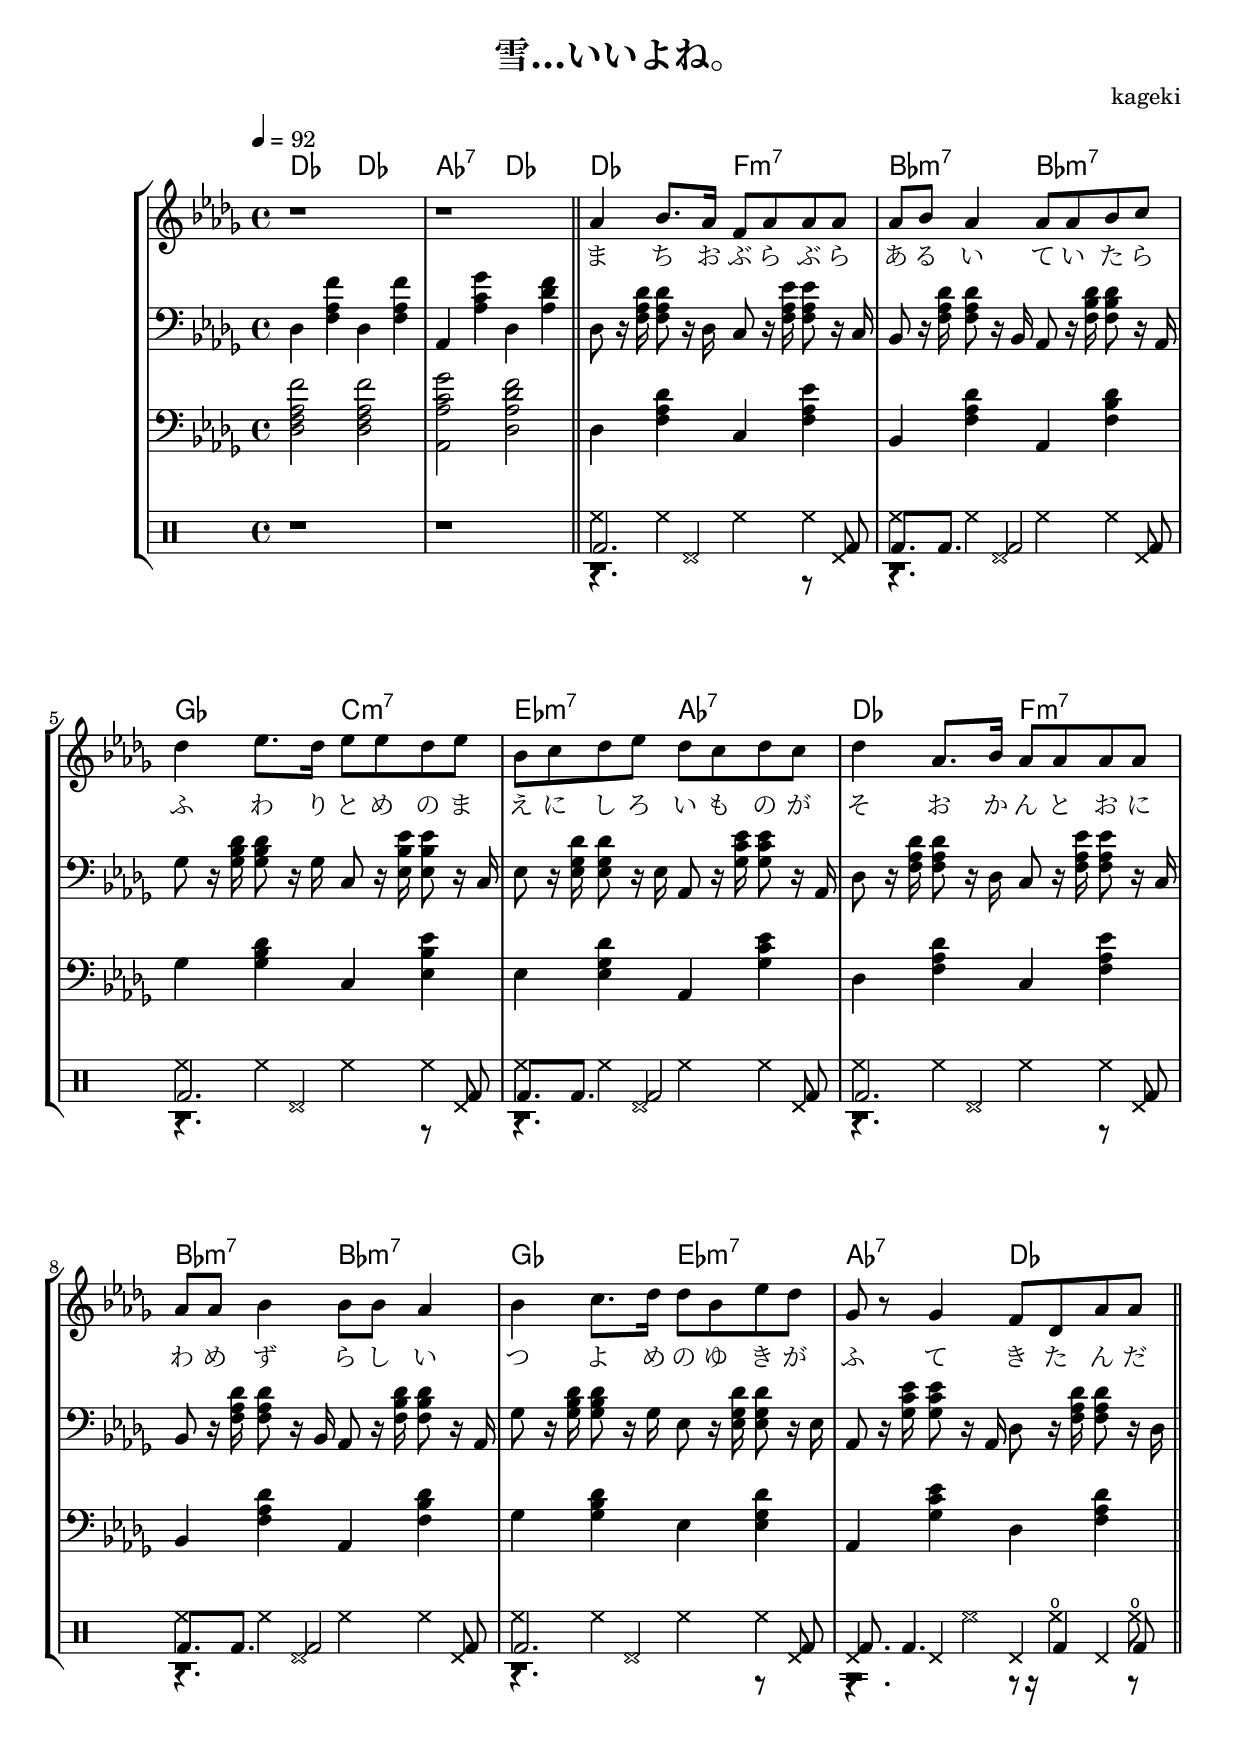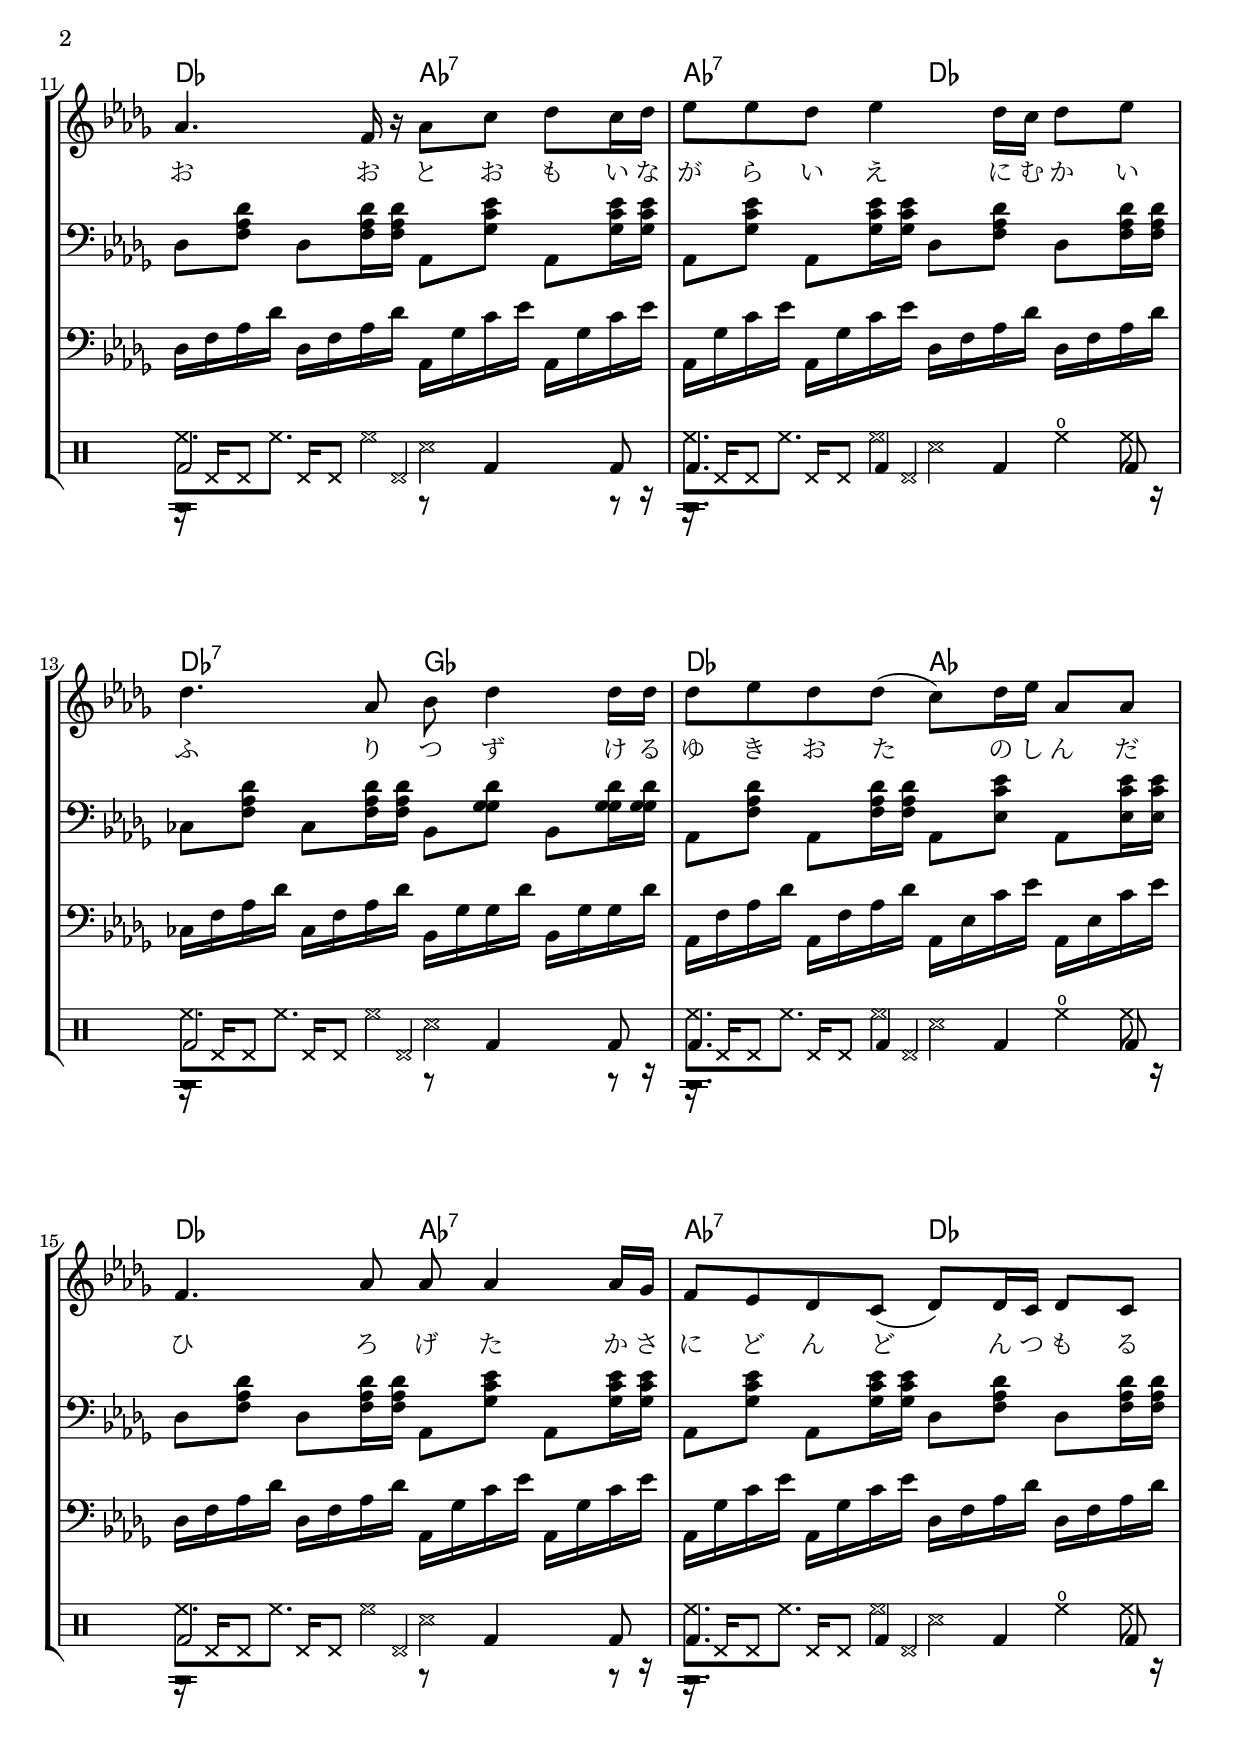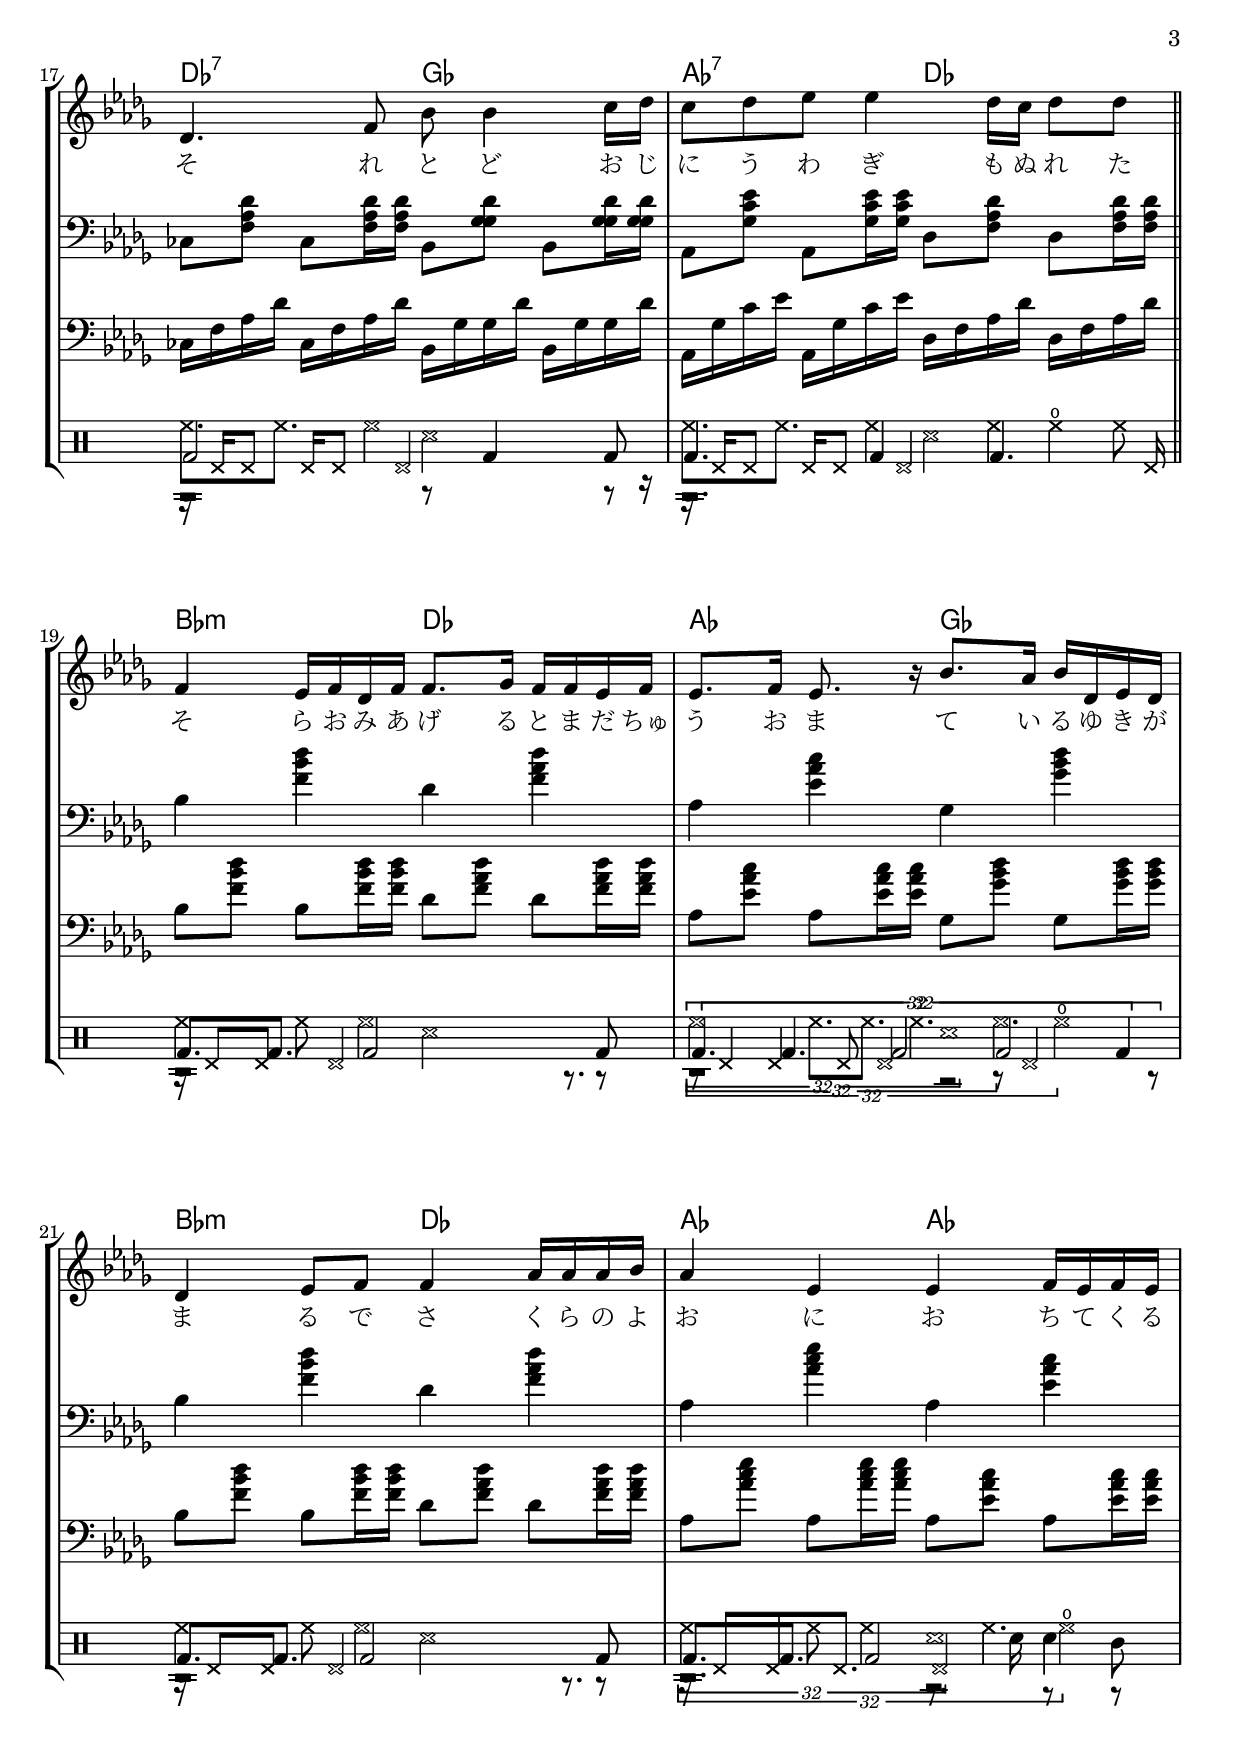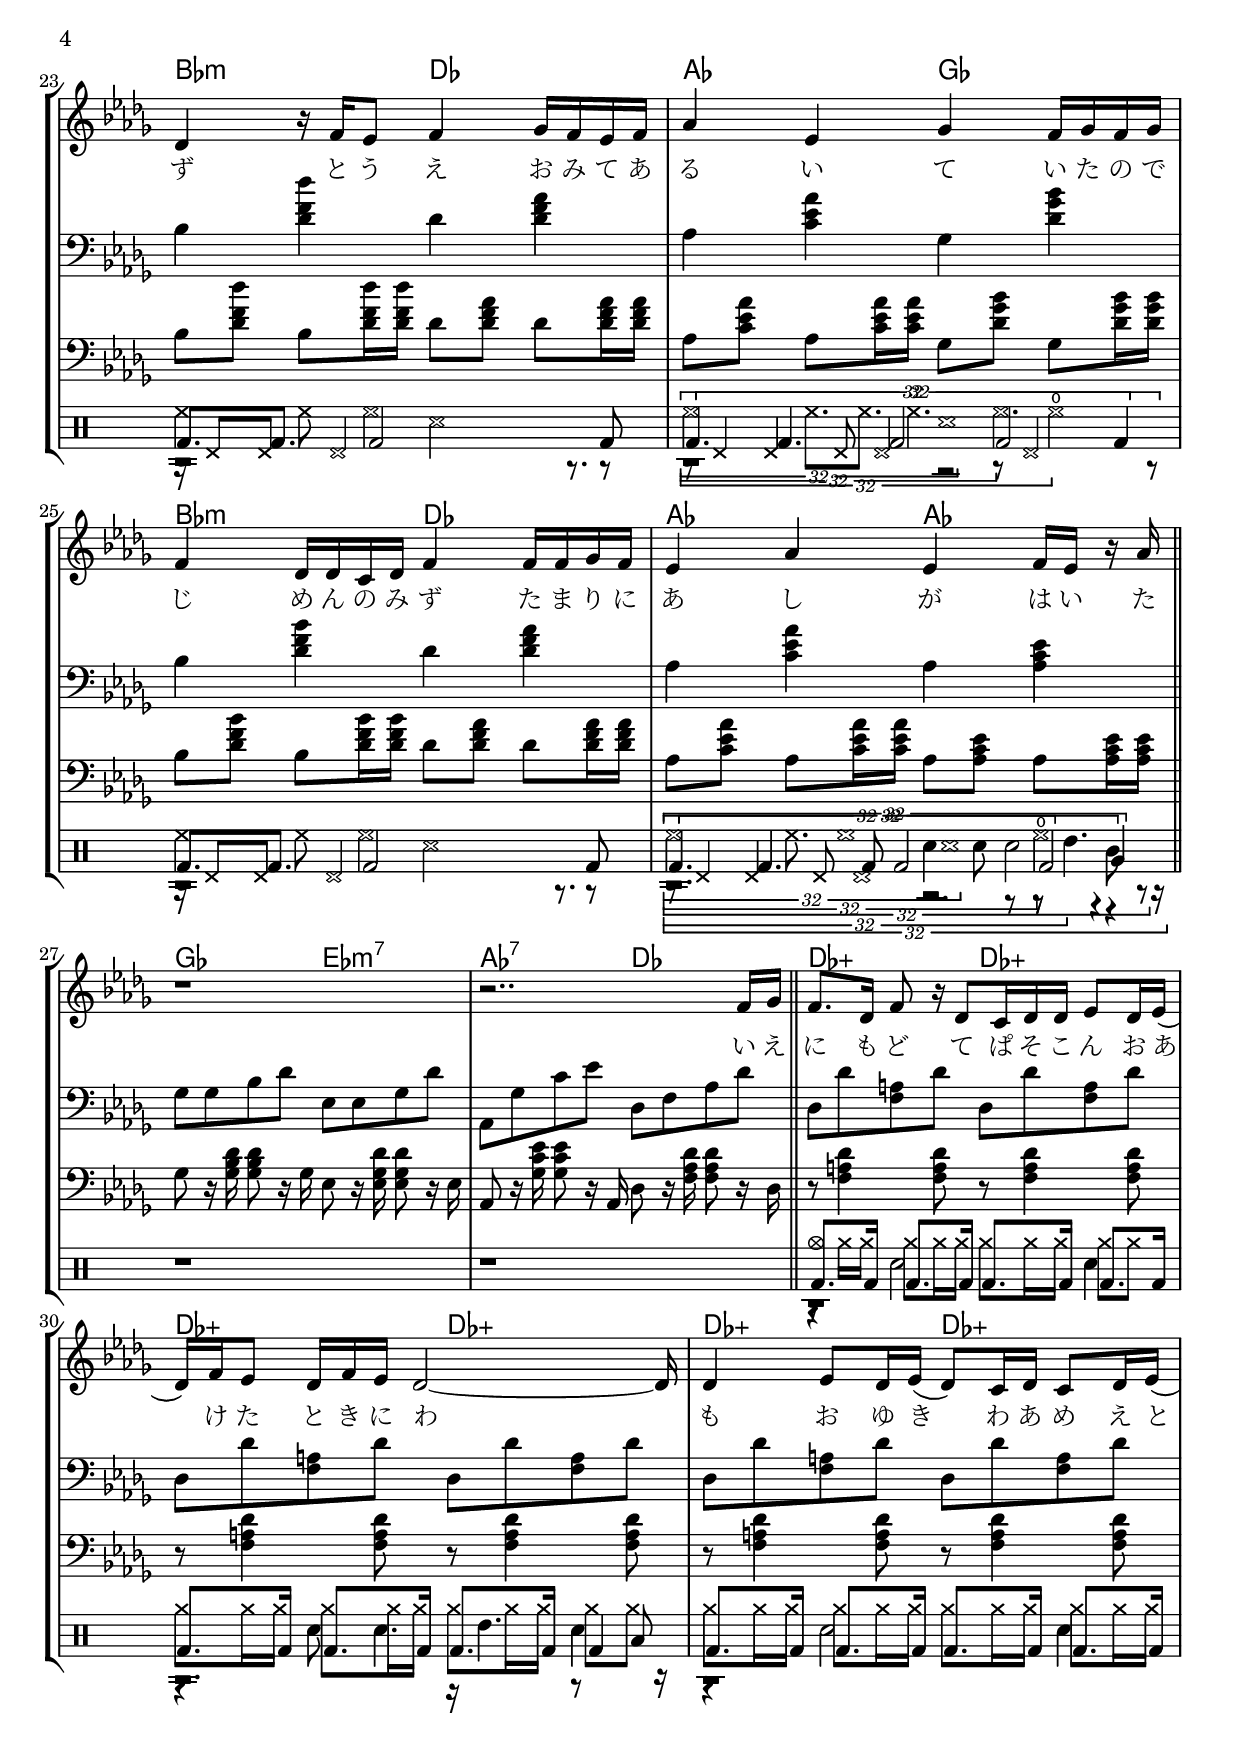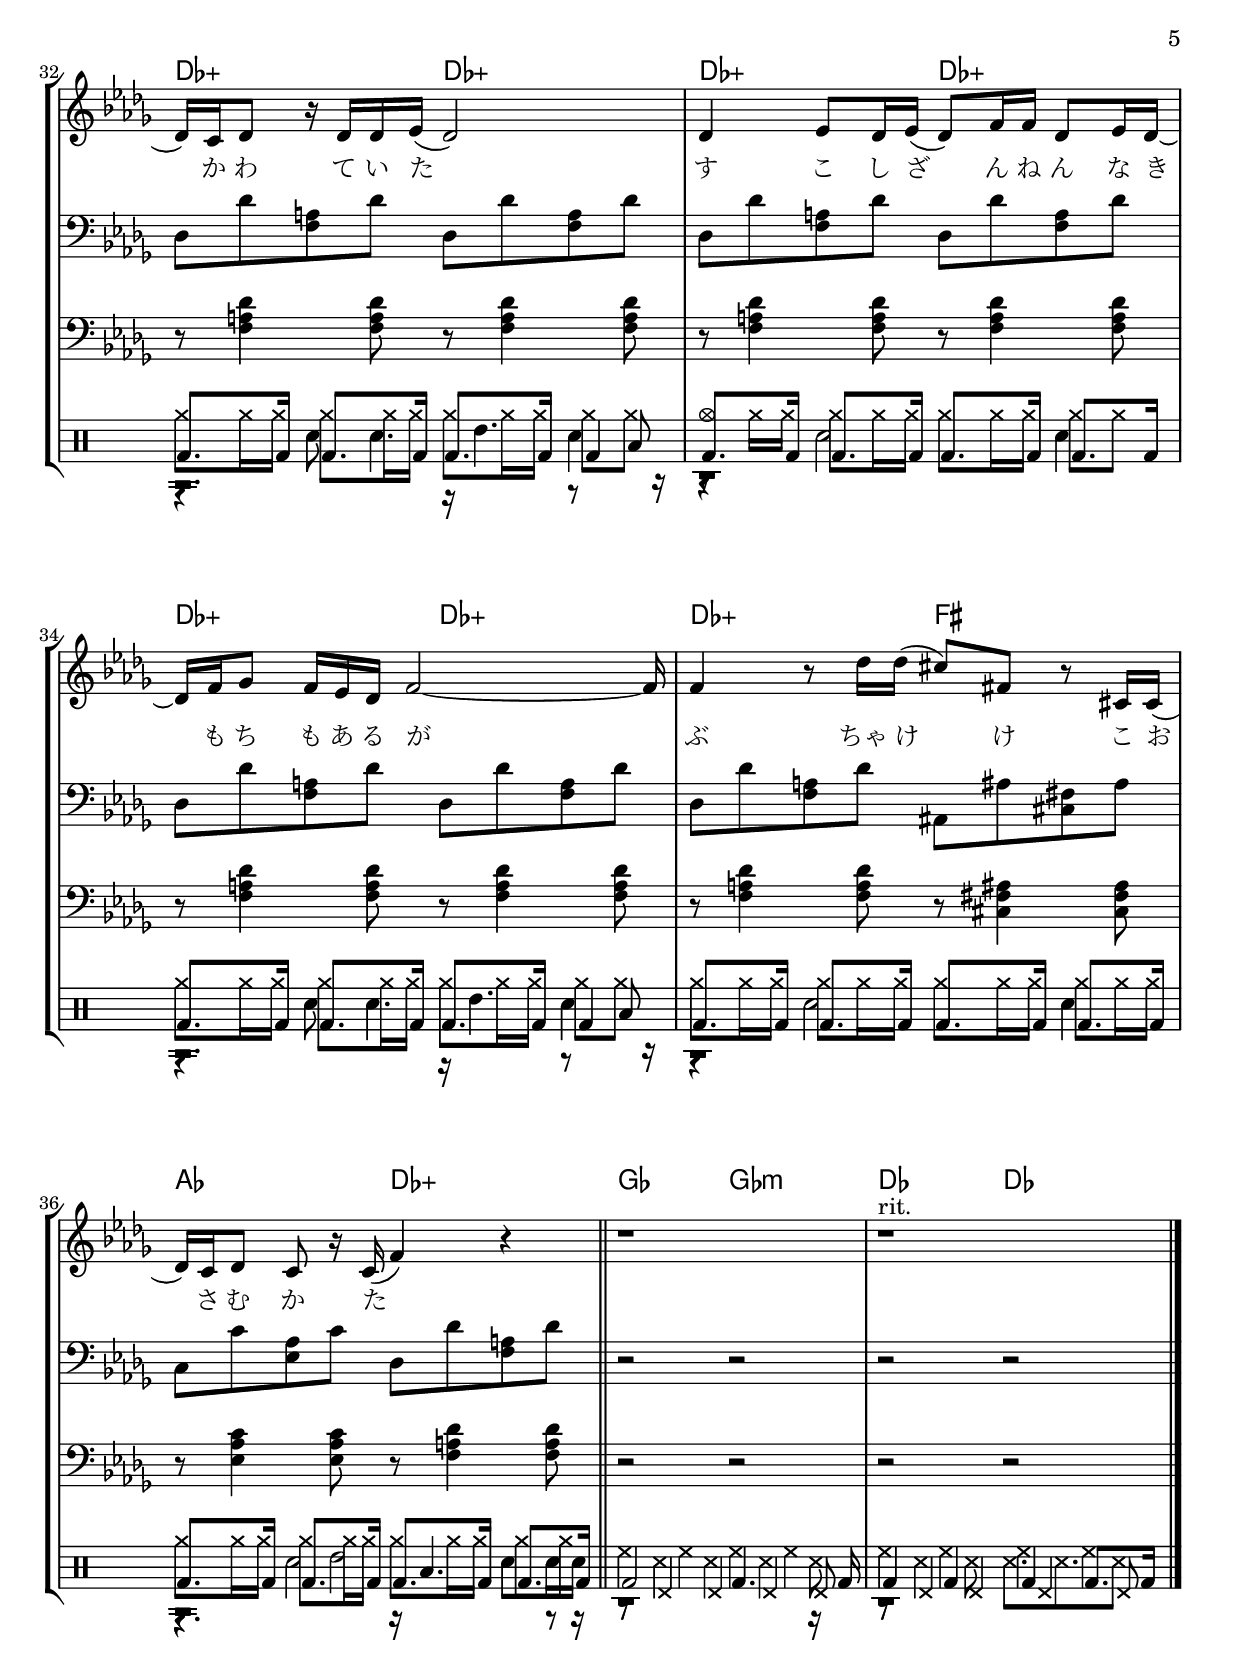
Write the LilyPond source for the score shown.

\version "2.12.1"

\header {
	title = \markup {雪…いいよね。}
	composer = \markup \center-column {kageki}
}

harmony = \chordmode {
	des2 des as:7 des 

	des f:min7 bes:min7 bes:min7 ges c:min7 es:min7 as:7 des f:min7 bes:min7 bes:min7 ges es:min7 as:7 des 

	des as:7 as:7 des des:7 ges des as des as:7 as:7 des des:7 ges as:7 des 

	bes:m des as ges bes:m des as as bes:m des as ges bes:m des as as 

	ges es:min7 as:7 des 

	des:aug des:aug des:aug des:aug des:aug des:aug des:aug des:aug des:aug des:aug des:aug des:aug des:aug fis as des:aug 

	ges ges:m des des 
}

melody = {
	\key des \major
	\tempo 4 = 92
	r1 | r1   
	\set Staff.midiInstrument = #"mmi0.42"
	 as'4  bes'8.  as'16  f'8  as'8  as'8  as'8 
	as'8  bes'8  as'4  as'8  as'8  bes'8  c''8 
	des''4  es''8.  des''16  es''8  es''8  des''8  es''8 
	bes'8  c''8  des''8  es''8  des''8  c''8  des''8  c''8 
	des''4  as'8.  bes'16  as'8  as'8  as'8  as'8 
	as'8  as'8  bes'4  bes'8  bes'8  as'4 
	bes'4  c''8.  des''16  des''8  bes'8  es''8  des''8 
	ges'8  r8  ges'4  f'8  des'8  as'8  as'8
	\set Staff.midiInstrument = #"mmi0.42"
	 as'4.  f'16  r16  as'8  c''8  des''8  c''16  des''16 
	es''8  es''8  des''8  es''4  des''16  c''16  des''8  es''8 
	des''4.  as'8  bes'8  des''4  des''16  des''16 
	des''8  es''8  des''8  des''8  (c''8)  des''16  es''16  as'8  as'8 
	f'4.  as'8  as'8  as'4  as'16  ges'16 
	f'8  es'8  des'8  c'8  (des'8)  des'16  c'16  des'8  c'8 
	des'4.  f'8  bes'8  bes'4  c''16  des''16 
	c''8  des''8  es''8  es''4  des''16  c''16  des''8  des''8
	\set Staff.midiInstrument = #"mmi0.42"
	 f'4  es'16  f'16  des'16  f'16  f'8.  ges'16  f'16  f'16  es'16  f'16 
	es'8.  f'16  es'8.  r16  bes'8.  as'16  bes'16  des'16  es'16  des'16 
	des'4  es'8  f'8  f'4  as'16  as'16  as'16  bes'16 
	as'4  es'4  es'4  f'16  es'16  f'16  es'16 
	des'4  r16  f'16  es'8  f'4  ges'16  f'16  es'16  f'16 
	as'4  es'4  ges'4  f'16  ges'16  f'16  ges'16 
	f'4  des'16  des'16  c'16  des'16  f'4  f'16  f'16  ges'16  f'16 
	es'4  as'4  es'4  f'16  es'16  r16  as'16
	r1 | r2.. 
	\set Staff.midiInstrument = #"mmi0.42"
	f'16  ges'16 
	f'8.  des'16  f'8  r16  des'8  c'16  des'16  des'16  es'8  des'16  es'16 
	(des'16)  f'16  es'8  des'16  f'16  es'16  des'2~des'16 
	des'4  es'8  des'16  es'16  (des'8)  c'16  des'16  c'8  des'16  es'16 
	(des'16)  c'16  des'8  r16  des'16  des'16  es'16  (des'2) 
	des'4  es'8  des'16  es'16  (des'8)  f'16  f'16  des'8  es'16  des'16~ 
	des'16  f'16  ges'8  f'16  es'16  des'16  f'2~f'16 
	f'4  r8  des''16  des''16  (cis''8)  fis'8  r8  cis'16  cis'16 
	(des'16)  c'16  des'8  c'8  r16  c'16  (f'4)  	r4 	r1 | r1^"rit." \bar "|."
}

words = \lyricmode {
	
	ま  ち  お  ぶ  ら  ぶ  ら  あ  る  い  て  い  た  ら  ふ  わ  り  と  め  の  ま  え  に  し  ろ  い  も  の  が  そ  お  か  ん  と  お  に  わ  め  ず  ら  し  い  つ  よ  め  の  ゆ  き  が  ふ  て  き  た  ん  だ  
	お  お  と  お  も  い  な  が  ら  い  え  に  む  か  い  ふ  り  つ  ず  け  る  ゆ  き  お  た  の  し  ん  だ  ひ  ろ  げ  た  か  さ  に  ど  ん  ど  ん  つ  も  る  そ  れ  と  ど  お  じ  に  う  わ  ぎ  も  ぬ  れ  た  
	そ  ら  お  み  あ  げ  る  と  ま  だ  ちゅ  う  お  ま  て  い  る  ゆ  き  が  ま  る  で  さ  く  ら  の  よ  お  に  お  ち  て  く  る  ず  と  う  え  お  み  て  あ  る  い  て  い  た  の  で  じ  め  ん  の  み  ず  た  ま  り  に  あ  し  が  は  い  た  
	
	い  え  に  も  ど  て  ぱ  そ  こ  ん  お  あ  け  た  と  き  に  わ  も  お  ゆ  き  わ  あ  め  え  と  か  わ  て  い  た  す  こ  し  ざ  ん  ね  ん  な  き  も  ち  も  あ  る  が  ぶ  ちゃ  け  け  こ  お  さ  む  か  た  
	
}

tempochange = {
	\tempo 4 = 92
	r1 | r1 \bar "||"
	\tempo 4 = 92
	r1 | r1 | r1 | r1 | r1 | r1 | r1 | r1 \bar "||"
	\tempo 4 = 92
	r1 | r1 | r1 | r1 | r1 | r1 | r1 | r1 \bar "||"
	\tempo 4 = 92
	r1 | r1 | r1 | r1 | r1 | r1 | r1 | r1 \bar "||"
	\tempo 4 = 92
	r1 | r1 \bar "||"
	\tempo 4 = 92
	r1 | r1 | r1 | r1 | r1 | r1 | r1 | r1 \bar "||"
	\tempo 4 = 92
	r1 | \tempo 4 = 69 r2 \tempo 4 = 61 r2 \bar "|."
}

mainacc = {
	\clef bass
	\set Staff.midiInstrument = #"Harpsichord"
	\key des \major
	\tempo 4 = 92
	des4 <f as f'>4
	des4 <f as f'>4
	as,4 <as c' ges'>4
	des4 <as des' f'>4
	\bar "||"

	\set Staff.midiInstrument = #"Drawbar Organ"
	des8 r16 <f as des'>16 <f as des'>8 r16 des16
	c8 r16 <f as es'>16 <f as es'>8 r16 c16
	bes,8 r16 <f as des'>16 <f as des'>8 r16 bes,16
	as,8 r16 <f bes des'>16 <f bes des'>8 r16 as,16
	ges8 r16 <ges bes des'>16 <ges bes des'>8 r16 ges16
	c8 r16 <es bes es'>16 <es bes es'>8 r16 c16
	es8 r16 <es ges des'>16 <es ges des'>8 r16 es16
	as,8 r16 <ges c' es'>16 <ges c' es'>8 r16 as,16
	des8 r16 <f as des'>16 <f as des'>8 r16 des16
	c8 r16 <f as es'>16 <f as es'>8 r16 c16
	bes,8 r16 <f as des'>16 <f as des'>8 r16 bes,16
	as,8 r16 <f bes des'>16 <f bes des'>8 r16 as,16
	ges8 r16 <ges bes des'>16 <ges bes des'>8 r16 ges16
	es8 r16 <es ges des'>16 <es ges des'>8 r16 es16
	as,8 r16 <ges c' es'>16 <ges c' es'>8 r16 as,16
	des8 r16 <f as des'>16 <f as des'>8 r16 des16
	\bar "||"

	\set Staff.midiInstrument = #"Viola"
	des8 <f as des'> des <f as des'>16 <f as des'>
	as,8 <ges c' es'> as, <ges c' es'>16 <ges c' es'>
	as,8 <ges c' es'> as, <ges c' es'>16 <ges c' es'>
	des8 <f as des'> des <f as des'>16 <f as des'>
	ces8 <f as des'> ces <f as des'>16 <f as des'>
	bes,8 <ges ges des'> bes, <ges ges des'>16 <ges ges des'>
	as,8 <f as des'> as, <f as des'>16 <f as des'>
	as,8 <es c' es'> as, <es c' es'>16 <es c' es'>
	des8 <f as des'> des <f as des'>16 <f as des'>
	as,8 <ges c' es'> as, <ges c' es'>16 <ges c' es'>
	as,8 <ges c' es'> as, <ges c' es'>16 <ges c' es'>
	des8 <f as des'> des <f as des'>16 <f as des'>
	ces8 <f as des'> ces <f as des'>16 <f as des'>
	bes,8 <ges ges des'> bes, <ges ges des'>16 <ges ges des'>
	as,8 <ges c' es'> as, <ges c' es'>16 <ges c' es'>
	des8 <f as des'> des <f as des'>16 <f as des'>
	\bar "||"

	\set Staff.midiInstrument = #"Trumpet"
	bes4 <f' bes' des''>4
	des'4 <f' as' des''>4
	as4 <es' as' c''>4
	ges4 <ges' bes' des''>4
	bes4 <f' bes' des''>4
	des'4 <f' as' des''>4
	as4 <as' c'' es''>4
	as4 <es' as' c''>4
	bes4 <des' f' des''>4
	des'4 <des' f' as'>4
	as4 <c' es' as'>4
	ges4 <des' ges' bes'>4
	bes4 <des' f' bes'>4
	des'4 <des' f' as'>4
	as4 <c' es' as'>4
	as4 <as c' es'>4
	\bar "||"

	\set Staff.midiInstrument = #"Acoustic Guitar (steel)"
	ges8 ges8 bes8 des'8
	es8 es8 ges8 des'8
	as,8 ges8 c'8 es'8
	des8 f8 as8 des'8
	\bar "||"

	\set Staff.midiInstrument = #"Harmonica"
	des8 des' <f a> des'
	des8 des' <f a> des'
	des8 des' <f a> des'
	des8 des' <f a> des'
	des8 des' <f a> des'
	des8 des' <f a> des'
	des8 des' <f a> des'
	des8 des' <f a> des'
	des8 des' <f a> des'
	des8 des' <f a> des'
	des8 des' <f a> des'
	des8 des' <f a> des'
	des8 des' <f a> des'
	ais,8 ais <cis fis> ais
	c8 c' <es as> c'
	des8 des' <f a> des'
	\bar "||"

	\set Staff.midiInstrument = #"Reverse Cymbal"
	r2
	r2
	r2
	r2
	\bar "|."
}

subacc = {
	\clef bass
	\set Staff.midiInstrument = #"Electric Bass (finger)"
	\key des \major
	\tempo 4 = 92
	<des f as f'>2
	<des f as f'>2
	<as, as c' ges'>2
	<des as des' f'>2
	\bar "||"

	\set Staff.midiInstrument = #"FX 7 (echoes)"
	des4 <f as des'>4
	c4 <f as es'>4
	bes,4 <f as des'>4
	as,4 <f bes des'>4
	ges4 <ges bes des'>4
	c4 <es bes es'>4
	es4 <es ges des'>4
	as,4 <ges c' es'>4
	des4 <f as des'>4
	c4 <f as es'>4
	bes,4 <f as des'>4
	as,4 <f bes des'>4
	ges4 <ges bes des'>4
	es4 <es ges des'>4
	as,4 <ges c' es'>4
	des4 <f as des'>4
	\bar "||"

	\set Staff.midiInstrument = #"Alto Sax"
	des16 f as des' des f as des'
	as,16 ges c' es' as, ges c' es'
	as,16 ges c' es' as, ges c' es'
	des16 f as des' des f as des'
	ces16 f as des' ces f as des'
	bes,16 ges ges des' bes, ges ges des'
	as,16 f as des' as, f as des'
	as,16 es c' es' as, es c' es'
	des16 f as des' des f as des'
	as,16 ges c' es' as, ges c' es'
	as,16 ges c' es' as, ges c' es'
	des16 f as des' des f as des'
	ces16 f as des' ces f as des'
	bes,16 ges ges des' bes, ges ges des'
	as,16 ges c' es' as, ges c' es'
	des16 f as des' des f as des'
	\bar "||"

	\set Staff.midiInstrument = #"Oboe"
	bes8 <f' bes' des''> bes <f' bes' des''>16 <f' bes' des''>
	des'8 <f' as' des''> des' <f' as' des''>16 <f' as' des''>
	as8 <es' as' c''> as <es' as' c''>16 <es' as' c''>
	ges8 <ges' bes' des''> ges <ges' bes' des''>16 <ges' bes' des''>
	bes8 <f' bes' des''> bes <f' bes' des''>16 <f' bes' des''>
	des'8 <f' as' des''> des' <f' as' des''>16 <f' as' des''>
	as8 <as' c'' es''> as <as' c'' es''>16 <as' c'' es''>
	as8 <es' as' c''> as <es' as' c''>16 <es' as' c''>
	bes8 <des' f' des''> bes <des' f' des''>16 <des' f' des''>
	des'8 <des' f' as'> des' <des' f' as'>16 <des' f' as'>
	as8 <c' es' as'> as <c' es' as'>16 <c' es' as'>
	ges8 <des' ges' bes'> ges <des' ges' bes'>16 <des' ges' bes'>
	bes8 <des' f' bes'> bes <des' f' bes'>16 <des' f' bes'>
	des'8 <des' f' as'> des' <des' f' as'>16 <des' f' as'>
	as8 <c' es' as'> as <c' es' as'>16 <c' es' as'>
	as8 <as c' es'> as <as c' es'>16 <as c' es'>
	\bar "||"

	\set Staff.midiInstrument = #"Electric Guitar (clean)"
	ges8 r16 <ges bes des'>16 <ges bes des'>8 r16 ges16
	es8 r16 <es ges des'>16 <es ges des'>8 r16 es16
	as,8 r16 <ges c' es'>16 <ges c' es'>8 r16 as,16
	des8 r16 <f as des'>16 <f as des'>8 r16 des16
	\bar "||"

	\set Staff.midiInstrument = #"Synth Bass 1"
	r8 <f a des'>4 <f a des'>8
	r8 <f a des'>4 <f a des'>8
	r8 <f a des'>4 <f a des'>8
	r8 <f a des'>4 <f a des'>8
	r8 <f a des'>4 <f a des'>8
	r8 <f a des'>4 <f a des'>8
	r8 <f a des'>4 <f a des'>8
	r8 <f a des'>4 <f a des'>8
	r8 <f a des'>4 <f a des'>8
	r8 <f a des'>4 <f a des'>8
	r8 <f a des'>4 <f a des'>8
	r8 <f a des'>4 <f a des'>8
	r8 <f a des'>4 <f a des'>8
	r8 <cis fis ais>4 <cis fis ais>8
	r8 <es as c'>4 <es as c'>8
	r8 <f a des'>4 <f a des'>8
	\bar "||"

	\set Staff.midiInstrument = #"Acoustic grand"
	r2
	r2
	r2
	r2
	\bar "|."
}

percA = {
	\drummode {
	r1 |r1 \bar "||"
	r1  |r1  |r1  |r1  |r1  |r1  |r1  |r2 r8 hho4 hho8  \bar "||"
	r1  |r2. hho4  |r1  |r2. hho4  |r1  |r2. hho4  |r1  |r2. hho4  \bar "||"
	hh4 hh8 hh2 r8  |\times 16/32{ hh2 hh8. hh8. hh4. hh2. } |hh4 hh8 hh2 r8  |hh4 hh8 hh4 hh4.  |hh4 hh8 hh2 r8  |\times 16/32{ hh2 hh8. hh8. hh4. hh2. } |hh4 hh8 hh2 r8  |\times 16/32{ hh2 hh8. hh1 r4 r16 } \bar "||"
	r1 |r1 \bar "||"
	r8 cymr16 cymr16 cymr8 cymr16 cymr16 cymr8 cymr16 cymr16 cymr8 cymr8  |cymr8 cymr16 cymr16 cymr8 cymr16 cymr16 cymr8 cymr16 cymr16 cymr8 cymr8  |cymr8 cymr16 cymr16 cymr8 cymr16 cymr16 cymr8 cymr16 cymr16 cymr8 cymr16 cymr16  |cymr8 cymr16 cymr16 cymr8 cymr16 cymr16 cymr8 cymr16 cymr16 cymr8 cymr8  |r8 cymr16 cymr16 cymr8 cymr16 cymr16 cymr8 cymr16 cymr16 cymr8 cymr8  |cymr8 cymr16 cymr16 cymr8 cymr16 cymr16 cymr8 cymr16 cymr16 cymr8 cymr8  |cymr8 cymr16 cymr16 cymr8 cymr16 cymr16 cymr8 cymr16 cymr16 cymr8 cymr16 cymr16  |cymr8 cymr16 cymr16 cymr8 cymr16 cymr16 cymr8 cymr16 cymr16 cymr8 cymr8  \bar "||"
	hh4 hh4 hh4 hh4  |hh4 hh4 hh4 hh4  \bar "|."
	}
}

percB = {
	\drummode {
	r1 |r1 \bar "||"
	r4. hhp2 hhp8  |r4. hhp2 hhp8  |r4. hhp2 hhp8  |r4. hhp2 hhp8  |r4. hhp2 hhp8  |r4. hhp2 hhp8  |r4. hhp2 hhp8  |hhp4 hhp4 hhp4 hhp4  \bar "||"
	r16 hhp16 hhp8 hhp16 hhp8 hhp2 r16  |r16 hhp16 hhp8 hhp16 hhp8 hhp2 r16  |r16 hhp16 hhp8 hhp16 hhp8 hhp2 r16  |r16 hhp16 hhp8 hhp16 hhp8 hhp2 r16  |r16 hhp16 hhp8 hhp16 hhp8 hhp2 r16  |r16 hhp16 hhp8 hhp16 hhp8 hhp2 r16  |r16 hhp16 hhp8 hhp16 hhp8 hhp2 r16  |r16 hhp16 hhp8 hhp16 hhp8 hhp2 hhp16  \bar "||"
	r16 hhp8 hhp8 hhp2 r8.  |\times 16/32{ r8 hhp4 hhp4 hhp8 hhp2 r8 hhp2 r8 } |r16 hhp8 hhp8 hhp2 r8.  |r16 hhp8 hhp8 hhp8. hhp2  |r16 hhp8 hhp8 hhp2 r8.  |\times 16/32{ r8 hhp4 hhp4 hhp8 hhp2 r8 hhp2 r8 } |r16 hhp8 hhp8 hhp2 r8.  |\times 16/32{ r8 hhp4 hhp4 hhp8 hhp1 r4 } \bar "||"
	r1 |r1 \bar "||"
	r4 sn2 sn4  |r4 sn8 sn4. sn4  |r4 sn2 sn4  |r4 sn8 sn4. sn4  |r4 sn2 sn4  |r4 sn8 sn4. sn4  |r4 sn2 sn4  |r4 sn2 sn8 sn16 sn16  \bar "||"
	r8 ss4 ss4 ss4 ss8  |r8 ss4 ss8 ss8. ss8. ss8  \bar "|."
	}
}

percC = {
	\drummode {
	r1 |r1 \bar "||"
	hh4 hh4 hh4 hh4  |hh4 hh4 hh4 hh4  |hh4 hh4 hh4 hh4  |hh4 hh4 hh4 hh4  |hh4 hh4 hh4 hh4  |hh4 hh4 hh4 hh4  |hh4 hh4 hh4 hh4  |r4. hh2 r8  \bar "||"
	hh8. hh8. hh2 r8  |hh8. hh8. hh2 hh8  |hh8. hh8. hh2 r8  |hh8. hh8. hh2 hh8  |hh8. hh8. hh2 r8  |hh8. hh8. hh2 hh8  |hh8. hh8. hh2 r8  |hh8. hh8. hh4 hh4 hh8  \bar "||"
	r1  |\times 16/32{ r1 r2 hho2 } |r1  |\times 16/32{ r1 r2 hho2 } |r1  |\times 16/32{ r1 r2 hho2 } |r1  |\times 16/32{ r1 r2 hho2 } \bar "||"
	r1 |r1 \bar "||"
	bd8. bd16 bd8. bd16 bd8. bd16 bd8. bd16  |bd8. bd16 bd8. bd16 bd8. bd16 bd4  |bd8. bd16 bd8. bd16 bd8. bd16 bd8. bd16  |bd8. bd16 bd8. bd16 bd8. bd16 bd4  |bd8. bd16 bd8. bd16 bd8. bd16 bd8. bd16  |bd8. bd16 bd8. bd16 bd8. bd16 bd4  |bd8. bd16 bd8. bd16 bd8. bd16 bd8. bd16  |bd8. bd16 bd8. bd16 bd8. bd16 bd8. bd16  \bar "||"
	r8 hhp4 hhp4 hhp4 hhp8  |r8 hhp4 hhp4 hhp4 hhp8  \bar "|."
	}
}

percD = {
	\drummode {
	r1 |r1 \bar "||"
	bd2. r8 bd8  |bd8. bd8. bd2 bd8  |bd2. r8 bd8  |bd8. bd8. bd2 bd8  |bd2. r8 bd8  |bd8. bd8. bd2 bd8  |bd2. r8 bd8  |bd8. bd4. r16 bd4 bd8  \bar "||"
	r2 ss2  |r2 ss2  |r2 ss2  |r2 ss2  |r2 ss2  |r2 ss2  |r2 ss2  |r2 ss2  \bar "||"
	bd8. bd8. bd2 bd8  |\times 16/32{ bd4. bd4. bd2 bd2 bd4 } |bd8. bd8. bd2 bd8  |bd8. bd8. bd2 r8  |bd8. bd8. bd2 bd8  |\times 16/32{ bd4. bd4. bd2 bd2 bd4 } |bd8. bd8. bd2 bd8  |\times 16/32{ bd4. bd4. bd8 bd2 r8 bd2 } \bar "||"
	r1 |r1 \bar "||"
	r1  |r2 r16 tommh4. r16  |r1  |r2 r16 tommh4. r16  |r1  |r2 r16 tommh4. r16  |r1  |r4. tommh2 r8  \bar "||"
	bd2 bd4. r16 bd16  |bd4 bd4 bd4 bd8. bd16  \bar "|."
	}
}

percE = {
	\drummode {
	r1 |r1 \bar "||"
	r1 | r1 | r1 | r1 | r1 | r1 | r1 | r1 \bar "||"
	bd2 r8 bd4 bd8  |bd4. bd4 bd4 bd8  |bd2 r8 bd4 bd8  |bd4. bd4 bd4 bd8  |bd2 r8 bd4 bd8  |bd4. bd4 bd4 bd8  |bd2 r8 bd4 bd8  |bd4. bd4 bd4.  \bar "||"
	r2 ss2  |\times 16/32{ r1 ss1 } |r2 ss2  |\times 16/32{ r1 ss1 } |r2 ss2  |\times 16/32{ r1 ss1 } |r2 ss2  |\times 16/32{ r1 ss1 } \bar "||"
	r1 |r1 \bar "||"
	r1  |r2. r8 toml8  |r1  |r2. r8 toml8  |r1  |r2. r8 toml8  |r1  |r2 r16 toml4. r16  \bar "||"
	r1 | r1 \bar "|."
	}
}

percF = {
	\drummode {
	r1 | r1 \bar "||"
	r1 | r1 | r1 | r1 | r1 | r1 | r1 | r1 \bar "||"
	r1 | r1 | r1 | r1 | r1 | r1 | r1 | r1 \bar "||"
	r1 |r1 |r1 |r2 r8. sn16 sn4  |r1 |r1 |r1 |\times 16/32{ r1 sn4 sn8 sn2 r8 } \bar "||"
	r1 | r1 \bar "||"
	cymc1  |r1 |r1 |r1 |cymc1  |r1 |r1 |r1 \bar "||"
	r1 | r1 \bar "|."
	}
}

percG = {
	\drummode {
	r1 | r1 \bar "||"
	r1 | r1 | r1 | r1 | r1 | r1 | r1 | r1 \bar "||"
	r1 | r1 | r1 | r1 | r1 | r1 | r1 | r1 \bar "||"
	r1 |r1 |r1 |r2. r8 tomml8  |r1 |r1 |r1 |r2. r8 tomml8  \bar "||"
	r1 | r1 \bar "||"
	r1 | r1 | r1 | r1 | r1 | r1 | r1 | r1 \bar "||"
	r1 | r1 \bar "|."
	}
}

percH = {
	\drummode {
	r1 | r1 \bar "||"
	r1 | r1 | r1 | r1 | r1 | r1 | r1 | r1 \bar "||"
	r1 | r1 | r1 | r1 | r1 | r1 | r1 | r1 \bar "||"
	r1 |r1 |r1 |r1 |r1 |r1 |r1 |\times 16/32{ r1 r2 r8 tommh4. } \bar "||"
	r1 | r1 \bar "||"
	r1 | r1 | r1 | r1 | r1 | r1 | r1 | r1 \bar "||"
	r1 | r1 \bar "|."
	}
}

percI = {
	\drummode {
	r1 | r1 \bar "||"
	r1 | r1 | r1 | r1 | r1 | r1 | r1 | r1 \bar "||"
	r1 | r1 | r1 | r1 | r1 | r1 | r1 | r1 \bar "||"
	r1 |r1 |r1 |r1 |r1 |r1 |r1 |\times 16/32{ r1 r2. tomfh4 } \bar "||"
	r1 | r1 \bar "||"
	r1 | r1 | r1 | r1 | r1 | r1 | r1 | r1 \bar "||"
	r1 | r1 \bar "|."
	}
}

\score {
	<<
		\new StaffGroup <<
			\new ChordNames {\harmony}
			\new Voice = "melody" {\melody}
			\new Lyrics \lyricsto "melody" \words
			\new Staff = "mainacc" {\mainacc}
			\new Staff = "subacc" {\subacc}
			\new DrumStaff <<
				\new DrumVoice {\percA}
				\new DrumVoice {\percB}
				\new DrumVoice {\percC}
				\new DrumVoice {\percD}
				\new DrumVoice {\percE}
				\new DrumVoice {\percF}
				\new DrumVoice {\percG}
				\new DrumVoice {\percH}
				\new DrumVoice {\percI}
			>>
		>>
	>>
	\layout { }
}
